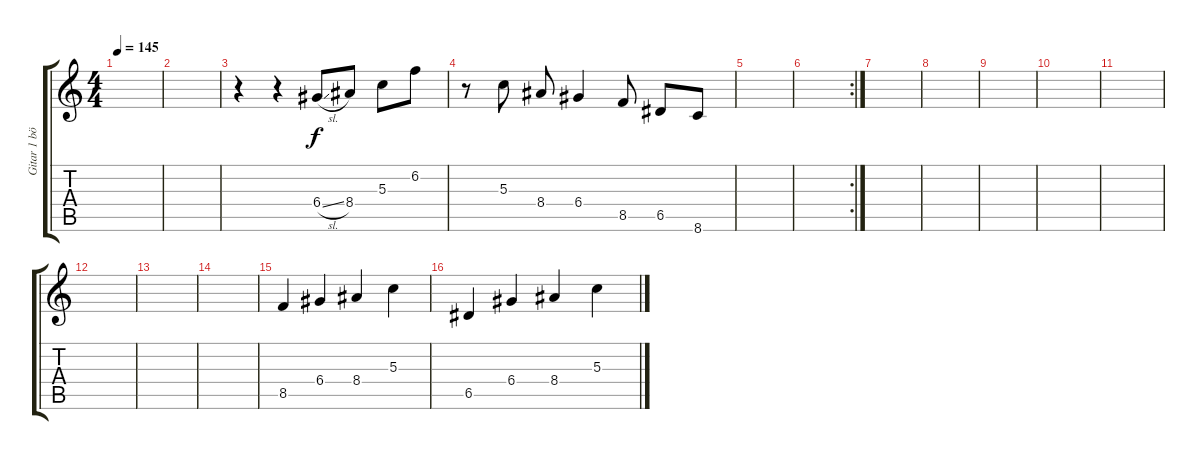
\track ("Gitar 1 bölüm 2" "Gitar 1 bö") {instrument acousticguitarnylon}
\staff {score tabs}
\tuning (E4 B3 G3 D3 A2 E2) {hide}
\ts (4 4)
\tempo 145
\clef g2
\ks c
|
|
r.4 r.4 6.4{sl}.8 8.4.8 5.3.8 6.2.8 |
r.8 5.3.8 8.4.8 6.4.4 8.5.8 6.5.8 8.6.8 |
|
\rc 2
|
|
|
|
|
|
|
|
|
8.5.4 6.4.4 8.4.4 5.3.4 |
6.5.4 6.4.4 8.4.4 5.3.4
